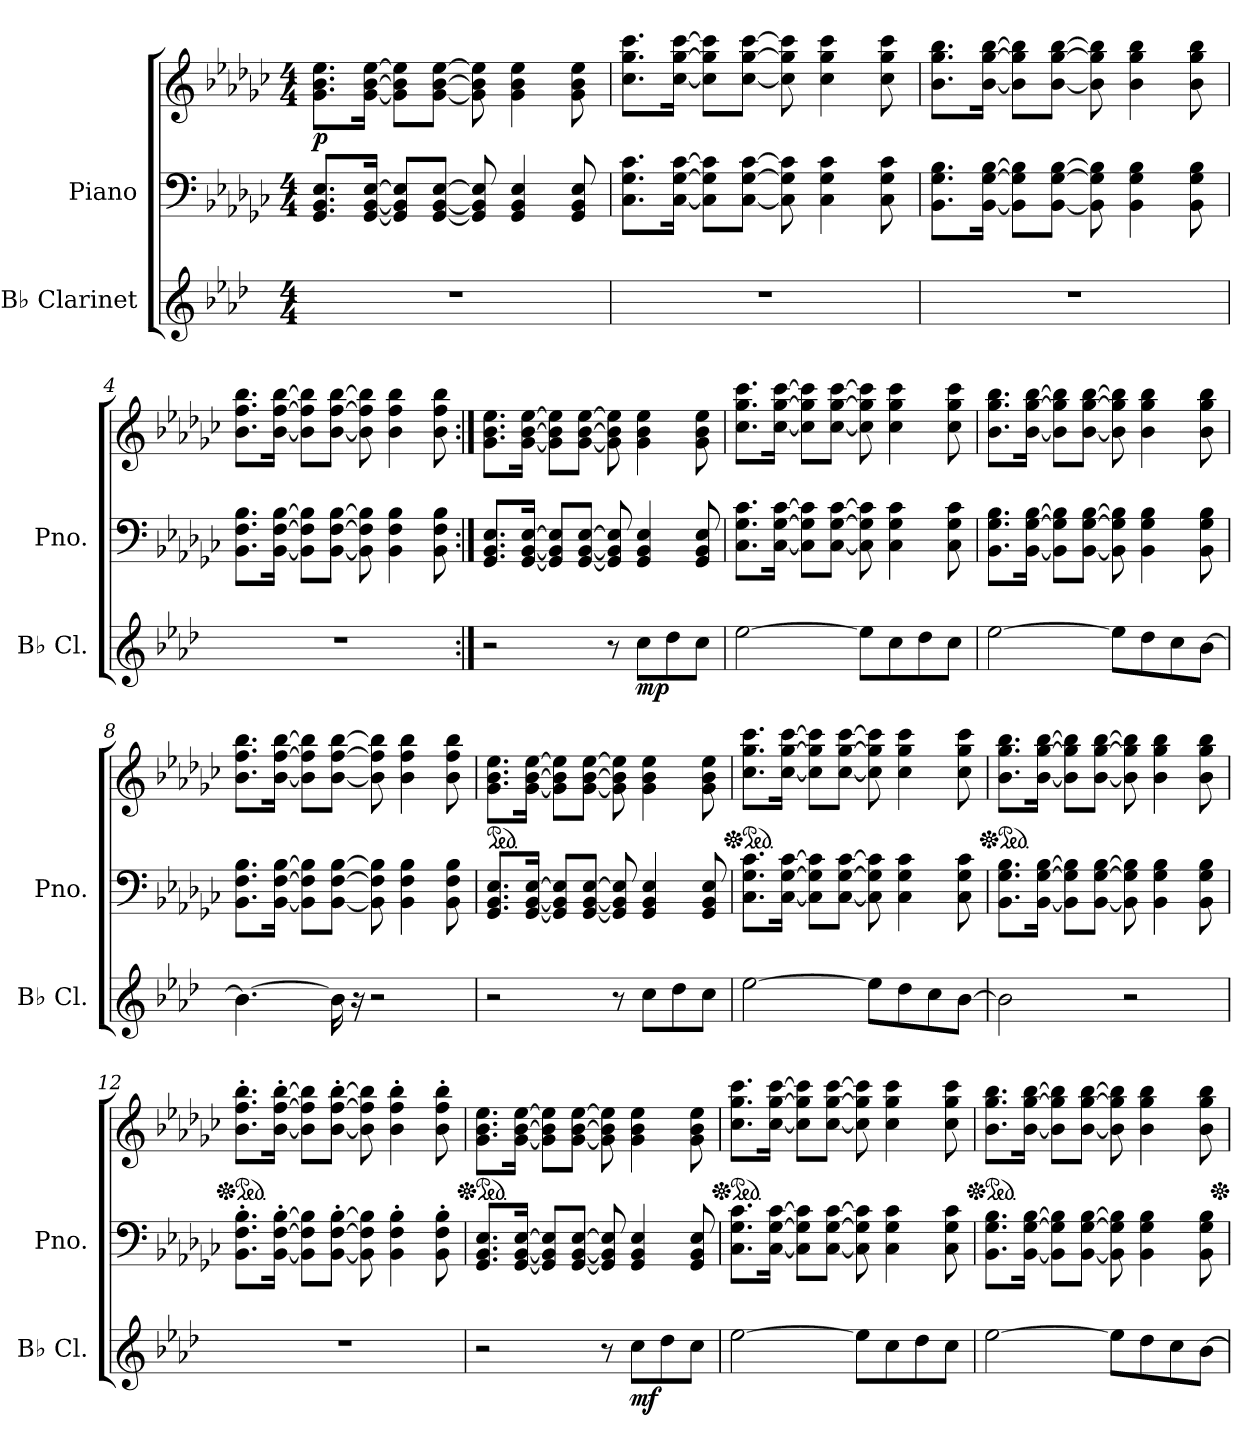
**kern	**dynam	**kern	**kern	**dynam
*part2	*part2	*part1	*part1	*part1
*staff3	*staff3	*staff2	*staff1	*staff1/2
*I"B♭ Clarinet	*	*I"Piano	*	*
*I'B♭ Cl.	*	*I'Pno.	*	*
*clefG2	*	*clefF4	*clefG2	*
*ITrd1c2	*	*	*	*
*k[b-e-a-d-g-c-]	*	*k[b-e-a-d-g-c-]	*k[b-e-a-d-g-c-]	*
*M4/4	*	*M4/4	*M4/4	*
=1	=1	=1	=1	=1
!	!	!	!	!LO:DY:b
1r	.	8.GG-/ 8.BB-/ 8.E-/L	8.g-\ 8.b-\ 8.ee-\L	p
.	.	[16GG-/ [16BB-/ [16E-/Jk	[16g-\ [16b-\ [16ee-\Jk	.
.	.	8GG-/] 8BB-/] 8E-/]L	8g-\] 8b-\] 8ee-\]L	.
.	.	[8GG-/ [8BB-/ [8E-/J	[8g-\ [8b-\ [8ee-\J	.
.	.	8GG-/] 8BB-/] 8E-/]	8g-\] 8b-\] 8ee-\]	.
.	.	4GG-/ 4BB-/ 4E-/	4g-\ 4b-\ 4ee-\	.
.	.	8GG-/ 8BB-/ 8E-/	8g-\ 8b-\ 8ee-\	.
=2	=2	=2	=2	=2
1r	.	8.C-\ 8.G-\ 8.c-\L	8.cc-\ 8.gg-\ 8.ccc-\L	.
.	.	[16C-\ [16G-\ [16c-\Jk	[16cc-\ [16gg-\ [16ccc-\Jk	.
.	.	8C-\] 8G-\] 8c-\]L	8cc-\] 8gg-\] 8ccc-\]L	.
.	.	[8C-\ [8G-\ [8c-\J	[8cc-\ [8gg-\ [8ccc-\J	.
.	.	8C-\] 8G-\] 8c-\]	8cc-\] 8gg-\] 8ccc-\]	.
.	.	4C-\ 4G-\ 4c-\	4cc-\ 4gg-\ 4ccc-\	.
.	.	8C-\ 8G-\ 8c-\	8cc-\ 8gg-\ 8ccc-\	.
=3	=3	=3	=3	=3
1r	.	8.BB-\ 8.G-\ 8.B-\L	8.b-\ 8.gg-\ 8.bb-\L	.
.	.	[16BB-\ [16G-\ [16B-\Jk	[16b-\ [16gg-\ [16bb-\Jk	.
.	.	8BB-\] 8G-\] 8B-\]L	8b-\] 8gg-\] 8bb-\]L	.
.	.	[8BB-\ [8G-\ [8B-\J	[8b-\ [8gg-\ [8bb-\J	.
.	.	8BB-\] 8G-\] 8B-\]	8b-\] 8gg-\] 8bb-\]	.
.	.	4BB-\ 4G-\ 4B-\	4b-\ 4gg-\ 4bb-\	.
.	.	8BB-\ 8G-\ 8B-\	8b-\ 8gg-\ 8bb-\	.
!!LO:LB:g=z
=4	=4	=4	=4	=4
1r	.	8.BB-\ 8.F\ 8.B-\L	8.b-\ 8.ff\ 8.bb-\L	.
.	.	[16BB-\ [16F\ [16B-\Jk	[16b-\ [16ff\ [16bb-\Jk	.
.	.	8BB-\] 8F\] 8B-\]L	8b-\] 8ff\] 8bb-\]L	.
.	.	[8BB-\ [8F\ [8B-\J	[8b-\ [8ff\ [8bb-\J	.
.	.	8BB-\] 8F\] 8B-\]	8b-\] 8ff\] 8bb-\]	.
.	.	4BB-\ 4F\ 4B-\	4b-\ 4ff\ 4bb-\	.
.	.	8BB-\ 8F\ 8B-\	8b-\ 8ff\ 8bb-\	.
!!LO:LB:g=z
=5:|!	=5:|!	=5:|!	=5:|!	=5:|!
2r	.	8.GG-/ 8.BB-/ 8.E-/L	8.g-\ 8.b-\ 8.ee-\L	.
.	.	[16GG-/ [16BB-/ [16E-/Jk	[16g-\ [16b-\ [16ee-\Jk	.
.	.	8GG-/] 8BB-/] 8E-/]L	8g-\] 8b-\] 8ee-\]L	.
.	.	[8GG-/ [8BB-/ [8E-/J	[8g-\ [8b-\ [8ee-\J	.
8r	.	8GG-/] 8BB-/] 8E-/]	8g-\] 8b-\] 8ee-\]	.
!	!LO:DY:b	!	!	!
8b-\L	mp	4GG-/ 4BB-/ 4E-/	4g-\ 4b-\ 4ee-\	.
8cc-\	.	.	.	.
8b-\J	.	8GG-/ 8BB-/ 8E-/	8g-\ 8b-\ 8ee-\	.
=6	=6	=6	=6	=6
[2dd-\	.	8.C-\ 8.G-\ 8.c-\L	8.cc-\ 8.gg-\ 8.ccc-\L	.
.	.	[16C-\ [16G-\ [16c-\Jk	[16cc-\ [16gg-\ [16ccc-\Jk	.
.	.	8C-\] 8G-\] 8c-\]L	8cc-\] 8gg-\] 8ccc-\]L	.
.	.	[8C-\ [8G-\ [8c-\J	[8cc-\ [8gg-\ [8ccc-\J	.
8dd-\L]	.	8C-\] 8G-\] 8c-\]	8cc-\] 8gg-\] 8ccc-\]	.
8b-\	.	4C-\ 4G-\ 4c-\	4cc-\ 4gg-\ 4ccc-\	.
8cc-\	.	.	.	.
8b-\J	.	8C-\ 8G-\ 8c-\	8cc-\ 8gg-\ 8ccc-\	.
=7	=7	=7	=7	=7
[2dd-\	.	8.BB-\ 8.G-\ 8.B-\L	8.b-\ 8.gg-\ 8.bb-\L	.
.	.	[16BB-\ [16G-\ [16B-\Jk	[16b-\ [16gg-\ [16bb-\Jk	.
.	.	8BB-\] 8G-\] 8B-\]L	8b-\] 8gg-\] 8bb-\]L	.
.	.	[8BB-\ [8G-\ [8B-\J	[8b-\ [8gg-\ [8bb-\J	.
8dd-\L]	.	8BB-\] 8G-\] 8B-\]	8b-\] 8gg-\] 8bb-\]	.
8cc-\	.	4BB-\ 4G-\ 4B-\	4b-\ 4gg-\ 4bb-\	.
8b-\	.	.	.	.
[8a-\J	.	8BB-\ 8G-\ 8B-\	8b-\ 8gg-\ 8bb-\	.
!!LO:LB:g=z
=8	=8	=8	=8	=8
4.a-\_	.	8.BB-\ 8.F\ 8.B-\L	8.b-\ 8.ff\ 8.bb-\L	.
.	.	[16BB-\ [16F\ [16B-\Jk	[16b-\ [16ff\ [16bb-\Jk	.
.	.	8BB-\] 8F\] 8B-\]L	8b-\] 8ff\] 8bb-\]L	.
16a-\]	.	[8BB-\ [8F\ [8B-\J	[8b-\ [8ff\ [8bb-\J	.
16r	.	.	.	.
2r	.	8BB-\] 8F\] 8B-\]	8b-\] 8ff\] 8bb-\]	.
.	.	4BB-\ 4F\ 4B-\	4b-\ 4ff\ 4bb-\	.
.	.	8BB-\ 8F\ 8B-\	8b-\ 8ff\ 8bb-\	.
!!LO:PB:g=z
=9	=9	=9	=9	=9
*	*	*	*ped	*
2r	.	8.GG-/ 8.BB-/ 8.E-/L	8.g-\ 8.b-\ 8.ee-\L	.
.	.	[16GG-/ [16BB-/ [16E-/Jk	[16g-\ [16b-\ [16ee-\Jk	.
.	.	8GG-/] 8BB-/] 8E-/]L	8g-\] 8b-\] 8ee-\]L	.
.	.	[8GG-/ [8BB-/ [8E-/J	[8g-\ [8b-\ [8ee-\J	.
8r	.	8GG-/] 8BB-/] 8E-/]	8g-\] 8b-\] 8ee-\]	.
8b-\L	.	4GG-/ 4BB-/ 4E-/	4g-\ 4b-\ 4ee-\	.
8cc-\	.	.	.	.
8b-\J	.	8GG-/ 8BB-/ 8E-/	8g-\ 8b-\ 8ee-\	.
=10	=10	=10	=10	=10
*	*	*	*Xped	*
*	*	*	*ped	*
[2dd-\	.	8.C-\ 8.G-\ 8.c-\L	8.cc-\ 8.gg-\ 8.ccc-\L	.
.	.	[16C-\ [16G-\ [16c-\Jk	[16cc-\ [16gg-\ [16ccc-\Jk	.
.	.	8C-\] 8G-\] 8c-\]L	8cc-\] 8gg-\] 8ccc-\]L	.
.	.	[8C-\ [8G-\ [8c-\J	[8cc-\ [8gg-\ [8ccc-\J	.
8dd-\L]	.	8C-\] 8G-\] 8c-\]	8cc-\] 8gg-\] 8ccc-\]	.
8cc-\	.	4C-\ 4G-\ 4c-\	4cc-\ 4gg-\ 4ccc-\	.
8b-\	.	.	.	.
[8a-\J	.	8C-\ 8G-\ 8c-\	8cc-\ 8gg-\ 8ccc-\	.
=11	=11	=11	=11	=11
*	*	*	*Xped	*
*	*	*	*ped	*
2a-\]	.	8.BB-\ 8.G-\ 8.B-\L	8.b-\ 8.gg-\ 8.bb-\L	.
.	.	[16BB-\ [16G-\ [16B-\Jk	[16b-\ [16gg-\ [16bb-\Jk	.
.	.	8BB-\] 8G-\] 8B-\]L	8b-\] 8gg-\] 8bb-\]L	.
.	.	[8BB-\ [8G-\ [8B-\J	[8b-\ [8gg-\ [8bb-\J	.
2r	.	8BB-\] 8G-\] 8B-\]	8b-\] 8gg-\] 8bb-\]	.
.	.	4BB-\ 4G-\ 4B-\	4b-\ 4gg-\ 4bb-\	.
.	.	8BB-\ 8G-\ 8B-\	8b-\ 8gg-\ 8bb-\	.
!!LO:LB:g=z
=12	=12	=12	=12	=12
*	*	*	*Xped	*
*	*	*	*ped	*
!	!	!	!	!LO:DY:b=2
!	!	!	!	!LO:DY:n=1:b
1r	.	8.BB-\' 8.F\' 8.B-\'L	8.b-\' 8.ff\' 8.bb-\'L	mp mp
.	.	[16BB-\' [16F\' [16B-\'Jk	[16b-\' [16ff\' [16bb-\'Jk	.
.	.	8BB-\] 8F\] 8B-\]L	8b-\] 8ff\] 8bb-\]L	.
.	.	[8BB-\' [8F\' [8B-\'J	[8b-\' [8ff\' [8bb-\'J	.
.	.	8BB-\] 8F\] 8B-\]	8b-\] 8ff\] 8bb-\]	.
.	.	4BB-\' 4F\' 4B-\'	4b-\' 4ff\' 4bb-\'	.
.	.	8BB-\' 8F\' 8B-\'	8b-\' 8ff\' 8bb-\'	.
!!LO:LB:g=z
=13	=13	=13	=13	=13
*	*	*	*Xped	*
*	*	*	*ped	*
2r	.	8.GG-/ 8.BB-/ 8.E-/L	8.g-\ 8.b-\ 8.ee-\L	.
.	.	[16GG-/ [16BB-/ [16E-/Jk	[16g-\ [16b-\ [16ee-\Jk	.
.	.	8GG-/] 8BB-/] 8E-/]L	8g-\] 8b-\] 8ee-\]L	.
.	.	[8GG-/ [8BB-/ [8E-/J	[8g-\ [8b-\ [8ee-\J	.
8r	.	8GG-/] 8BB-/] 8E-/]	8g-\] 8b-\] 8ee-\]	.
!	!LO:DY:b	!	!	!
8b-\L	mf	4GG-/ 4BB-/ 4E-/	4g-\ 4b-\ 4ee-\	.
8cc-\	.	.	.	.
8b-\J	.	8GG-/ 8BB-/ 8E-/	8g-\ 8b-\ 8ee-\	.
=14	=14	=14	=14	=14
*	*	*	*Xped	*
*	*	*	*ped	*
[2dd-\	.	8.C-\ 8.G-\ 8.c-\L	8.cc-\ 8.gg-\ 8.ccc-\L	.
.	.	[16C-\ [16G-\ [16c-\Jk	[16cc-\ [16gg-\ [16ccc-\Jk	.
.	.	8C-\] 8G-\] 8c-\]L	8cc-\] 8gg-\] 8ccc-\]L	.
.	.	[8C-\ [8G-\ [8c-\J	[8cc-\ [8gg-\ [8ccc-\J	.
8dd-\L]	.	8C-\] 8G-\] 8c-\]	8cc-\] 8gg-\] 8ccc-\]	.
8b-\	.	4C-\ 4G-\ 4c-\	4cc-\ 4gg-\ 4ccc-\	.
8cc-\	.	.	.	.
8b-\J	.	8C-\ 8G-\ 8c-\	8cc-\ 8gg-\ 8ccc-\	.
=15	=15	=15	=15	=15
*	*	*	*Xped	*
*	*	*	*ped	*
[2dd-\	.	8.BB-\ 8.G-\ 8.B-\L	8.b-\ 8.gg-\ 8.bb-\L	.
.	.	[16BB-\ [16G-\ [16B-\Jk	[16b-\ [16gg-\ [16bb-\Jk	.
.	.	8BB-\] 8G-\] 8B-\]L	8b-\] 8gg-\] 8bb-\]L	.
.	.	[8BB-\ [8G-\ [8B-\J	[8b-\ [8gg-\ [8bb-\J	.
8dd-\L]	.	8BB-\] 8G-\] 8B-\]	8b-\] 8gg-\] 8bb-\]	.
8cc-\	.	4BB-\ 4G-\ 4B-\	4b-\ 4gg-\ 4bb-\	.
8b-\	.	.	.	.
[8a-\J	.	8BB-\ 8G-\ 8B-\	8b-\ 8gg-\ 8bb-\	.
*	*	*	*Xped	*
=	=	=	=	=
*-	*-	*-	*-	*-
